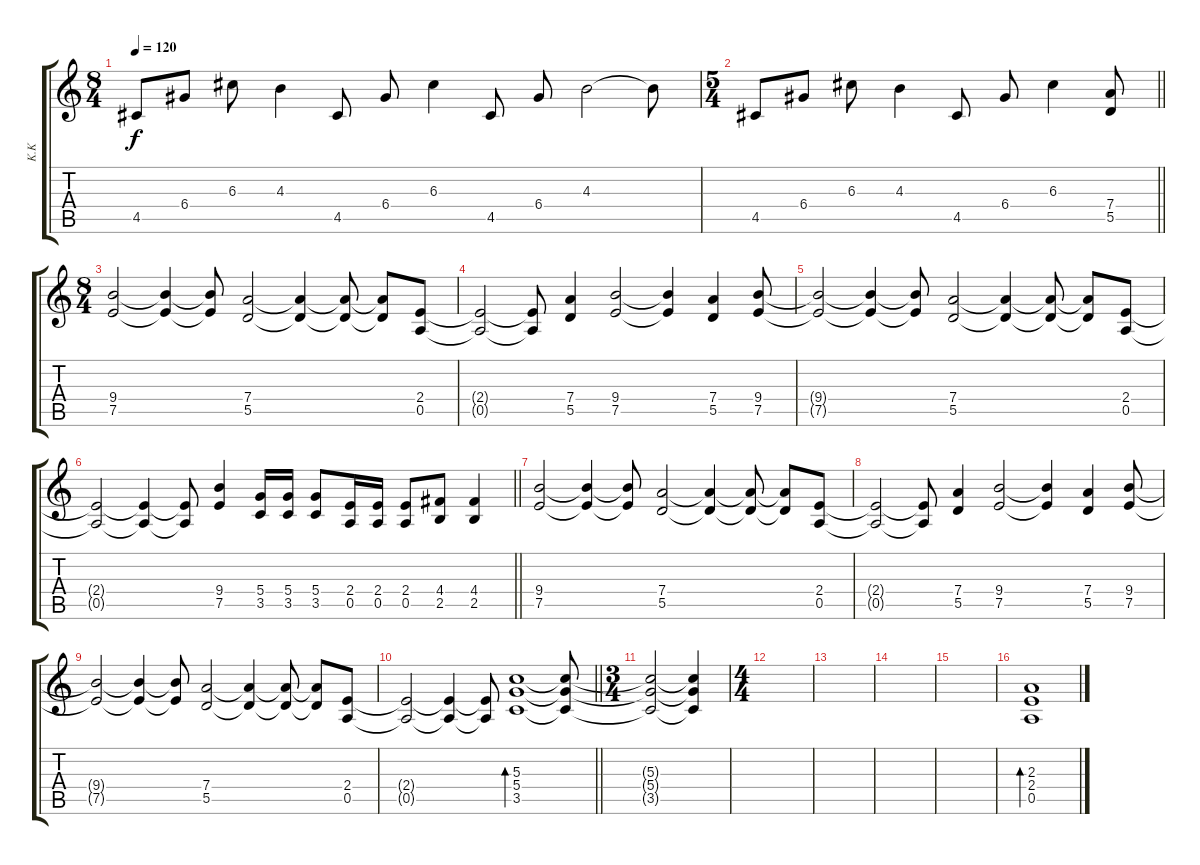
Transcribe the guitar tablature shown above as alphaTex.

\track ("K.K" "K.K") {instrument electricguitarclean}
\staff {score tabs}
\tuning (E4 B3 G3 D3 A2 E2) {hide}
\ts (8 4)
\tempo 120
\clef g2
\ks c
4.5.8{dy f instrument electricguitarclean} 6.4.8 6.3.8 4.3.4 4.5.8 6.4.8 6.3.4 4.5.8 6.4.8 4.3.2 4.3{t}.8 |
\ts (5 4)
\barLineRight lightlight
4.5.8{instrument electricguitarclean} 6.4.8 6.3.8 4.3.4 4.5.8 6.4.8 6.3.4 (7.4 5.5).8{instrument distortionguitar} |
\ts (8 4)
(9.4 7.5).2 (9.4{t} 7.5{t}).4 (9.4{t} 7.5{t}).8 (7.4 5.5).2 (7.4{t} 5.5{t}).4 (7.4{t} 5.5{t}).8 (7.4{t} 5.5{t}).8 (2.4 0.5).8 |
(2.4{t} 0.5{t}).2 (2.4{t} 0.5{t}).8 (7.4 5.5).4 (9.4 7.5).2 (9.4{t} 7.5{t}).4 (7.4 5.5).4 (9.4 7.5).8 |
(9.4{t} 7.5{t}).2 (9.4{t} 7.5{t}).4 (9.4{t} 7.5{t}).8 (7.4 5.5).2 (7.4{t} 5.5{t}).4 (7.4{t} 5.5{t}).8 (7.4{t} 5.5{t}).8 (2.4 0.5).8 |
\barLineRight lightlight
(2.4{t} 0.5{t}).2 (2.4{t} 0.5{t}).4 (2.4{t} 0.5{t}).8 (9.4 7.5).4 (5.4 3.5).16 (5.4 3.5).16 (5.4 3.5).8 (2.4 0.5).16 (2.4 0.5).16 (2.4 0.5).8 (4.4 2.5).8 (4.4 2.5).4 |
(9.4 7.5).2 (9.4{t} 7.5{t}).4 (9.4{t} 7.5{t}).8 (7.4 5.5).2 (7.4{t} 5.5{t}).4 (7.4{t} 5.5{t}).8 (7.4{t} 5.5{t}).8 (2.4 0.5).8 |
(2.4{t} 0.5{t}).2 (2.4{t} 0.5{t}).8 (7.4 5.5).4 (9.4 7.5).2 (9.4{t} 7.5{t}).4 (7.4 5.5).4 (9.4 7.5).8 |
(9.4{t} 7.5{t}).2 (9.4{t} 7.5{t}).4 (9.4{t} 7.5{t}).8 (7.4 5.5).2 (7.4{t} 5.5{t}).4 (7.4{t} 5.5{t}).8 (7.4{t} 5.5{t}).8 (2.4 0.5).8 |
\barLineRight lightlight
(2.4{t} 0.5{t}).2 (2.4{t} 0.5{t}).4 (2.4{t} 0.5{t}).8 (5.3 5.4 3.5).1{bd 240 instrument electricguitarclean} (5.3{t} 5.4{t} 3.5{t}).8 |
\ts (3 4)
(5.3{t} 5.4{t} 3.5{t}).2 (5.3{t} 5.4{t} 3.5{t}).4 |
\ts (4 4)
|
|
|
|
(2.3 2.4 0.5).1{bd 120}
